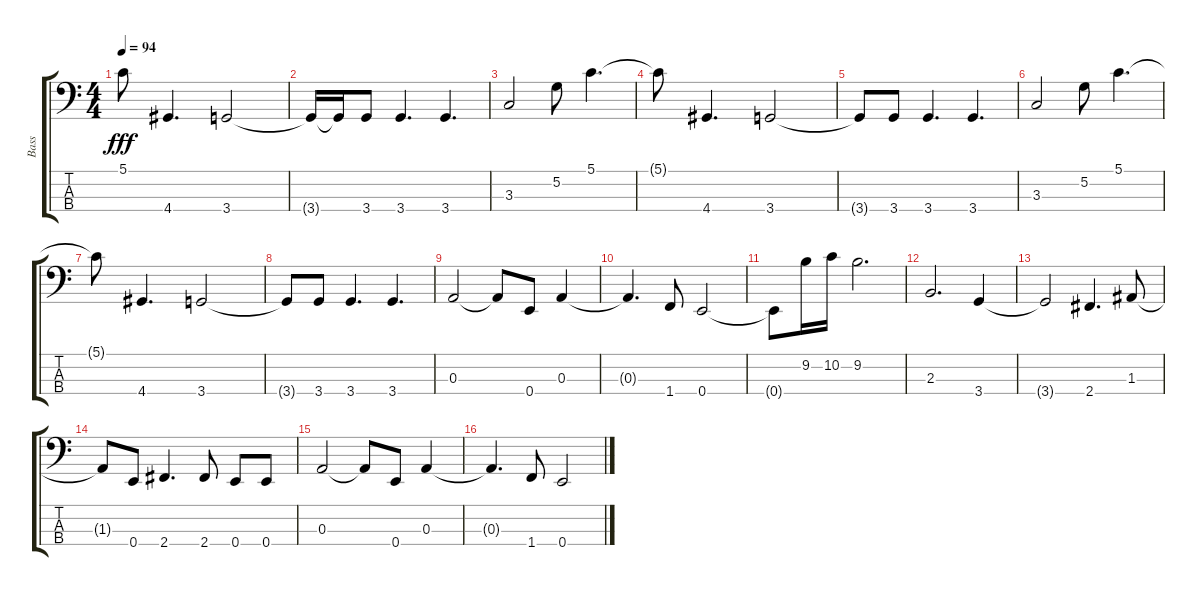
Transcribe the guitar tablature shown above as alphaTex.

\track ("Bass" "Bass") {instrument electricbassfinger}
\staff {score tabs}
\tuning (G2 D2 A1 E1) {hide}
\ts (4 4)
\tempo 94
\clef f4
\ks c
5.1{t}.8{dy fff} 4.4.4{d} 3.4.2 |
3.4{t}.16 3.4{t}.16 3.4.8 3.4.4{d} 3.4.4{d} |
3.3.2 5.2.8 5.1.4{d} |
5.1{t}.8 4.4.4{d} 3.4.2 |
3.4{t}.8 3.4.8 3.4.4{d} 3.4.4{d} |
3.3.2 5.2.8 5.1.4{d} |
5.1{t}.8 4.4.4{d} 3.4.2 |
3.4{t}.8 3.4.8 3.4.4{d} 3.4.4{d} |
0.3.2 0.3{t}.8 0.4.8 0.3.4 |
0.3{t}.4{d} 1.4.8 0.4.2 |
0.4{t}.8 9.2.16 10.2.16 9.2.2{d} |
2.3.2{d} 3.4.4 |
3.4{t}.2 2.4.4{d} 1.3.8 |
1.3{t}.8 0.4.8 2.4.4{d} 2.4.8 0.4.8 0.4.8 |
0.3.2 0.3{t}.8 0.4.8 0.3.4 |
0.3{t}.4{d} 1.4.8 0.4.2
